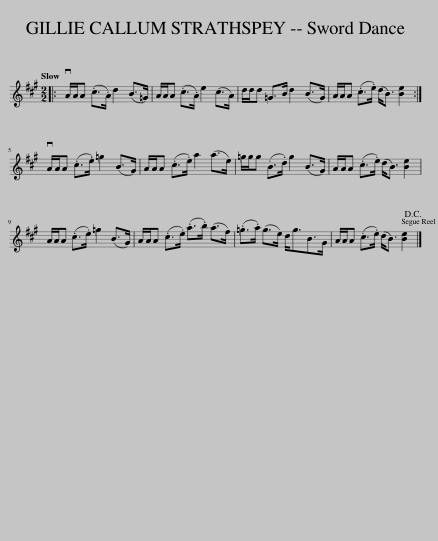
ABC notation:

X:1
L:1/8
Q:1/4=120
M:2/2
I:linebreak $
K:A
V:1 treble
V:1
|: vA/A/A (.c>.A) d2 (B>=G) | A/A/A (.c>.A) e2 (c>A) | d/d/d =G>B d2 (B>G) | A/A/A (.c>.e) (d<B) [Be]2 :|$ vA/A/A (.c>.e) =g2 (B>G) | %5
 A/A/A (.c>.e) a2 (a>e) | =g/g/g (.B>.d) g2 (B>G) | A/A/A (.c>.e) (d<B) [Be]2 |$ A/A/A (.c>.e) =g2 (B>G) | A/A/A (.c>.e) (.a>.b) (a>f) | %10
 (.=g>.a) (g>e) d<gB>G | A/A/A (.c>.e) (d<B) [Be]2!D.C.! |] %12
